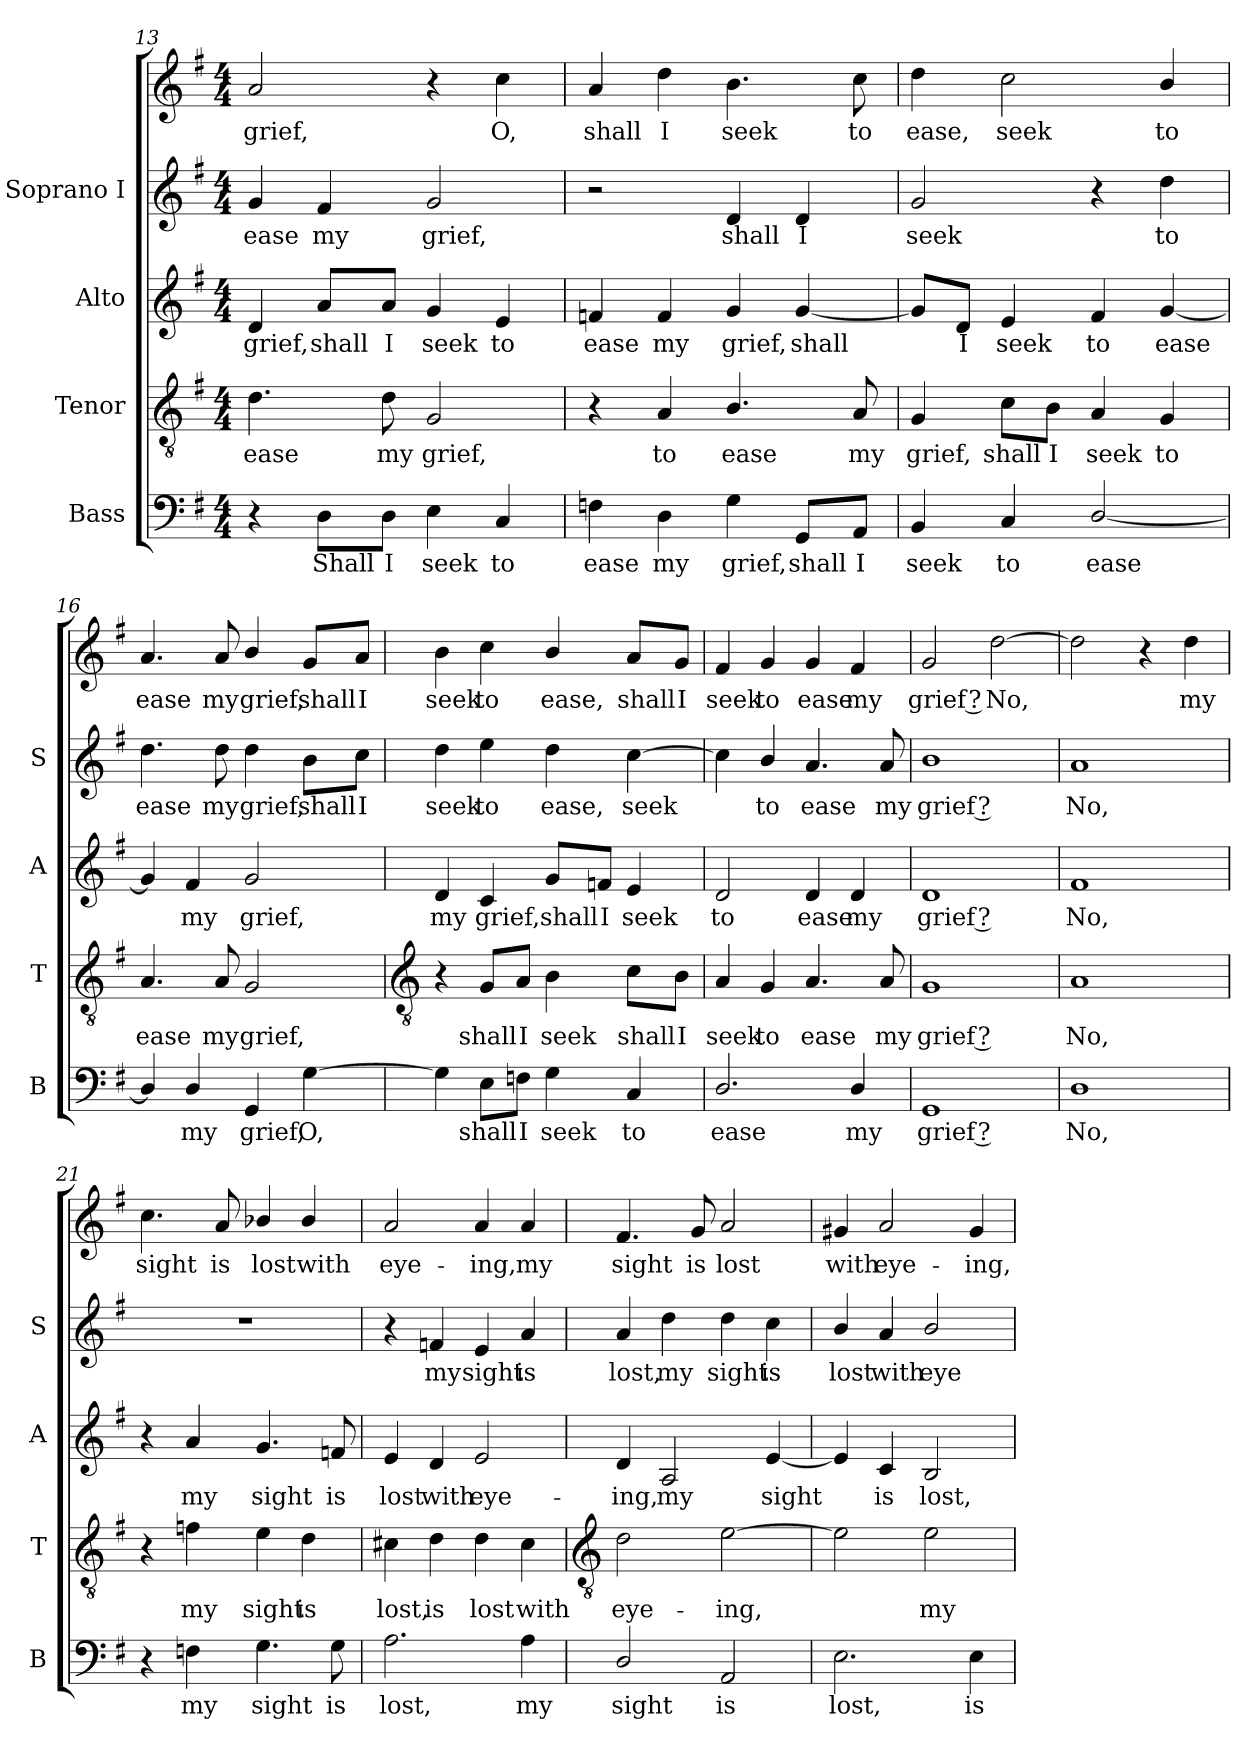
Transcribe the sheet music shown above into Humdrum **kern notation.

**kern	**text	**kern	**text	**kern	**text	**kern	**text	**kern	**text
*part4	*part4	*part3	*part3	*part2	*part2	*part1	*part1	*part1	*part1
*staff5	*staff5	*staff4	*staff4	*staff3	*staff3	*staff2	*staff2	*staff1	*staff1
*I"Bass	*	*I"Tenor	*	*I"Alto	*	*I"Soprano I	*	*	*
*I'B	*	*I'T	*	*I'A	*	*I'S	*	*	*
!!LO:LB:g=z
*clefF4	*	*clefGv2	*	*clefG2	*	*clefG2	*	*clefG2	*
*k[f#]	*	*k[f#]	*	*k[f#]	*	*k[f#]	*	*k[f#]	*
*G:	*	*G:	*	*G:	*	*G:	*	*G:	*
*M4/4	*	*M4/4	*	*M4/4	*	*M4/4	*	*M4/4	*
=13	=13	=13	=13	=13	=13	=13	=13	=13	=13
!	!	!	!LO:LY:b	!	!LO:LY:b	!	!LO:LY:b	!	!LO:LY:b
4r	.	4.d	ease	4d	grief,	4g	ease	2a	grief,
!	!LO:LY:b	!	!	!	!LO:LY:b	!	!LO:LY:b	!	!
8D\L	Shall	.	.	8a/L	shall	4f#	my	.	.
!	!LO:LY:b	!	!LO:LY:b	!	!LO:LY:b	!	!	!	!
8D\J	I	8d	my	8a/J	I	.	.	.	.
!	!LO:LY:b	!	!LO:LY:b	!	!LO:LY:b	!	!LO:LY:b	!	!
4E	seek	2G	grief,	4g	seek	2g	grief,	4r	.
!	!LO:LY:b	!	!	!	!LO:LY:b	!	!	!	!LO:LY:b
4C	to	.	.	4e	to	.	.	4cc	O,
=14	=14	=14	=14	=14	=14	=14	=14	=14	=14
!	!LO:LY:b	!	!	!	!LO:LY:b	!	!	!	!LO:LY:b
4Fn	ease	4r	.	4fn	ease	2r	.	4a	shall
!	!LO:LY:b	!	!LO:LY:b	!	!LO:LY:b	!	!	!	!LO:LY:b
4D	my	4A	to	4f	my	.	.	4dd	I
!	!LO:LY:b	!	!LO:LY:b	!	!LO:LY:b	!	!LO:LY:b	!	!LO:LY:b
4G	grief,	4.B/	ease	4g	grief,	4d	shall	4.b	seek
!	!LO:LY:b	!	!	!	!LO:LY:b	!	!LO:LY:b	!	!
8GG/L	shall	.	.	[4g	shall	4d	I	.	.
!	!LO:LY:b	!	!LO:LY:b	!	!	!	!	!	!LO:LY:b
8AA/J	I	8A	my	.	.	.	.	8cc	to
=15	=15	=15	=15	=15	=15	=15	=15	=15	=15
!	!LO:LY:b	!	!LO:LY:b	!	!	!	!LO:LY:b	!	!LO:LY:b
4BB	seek	4G	grief,	8g/L]	.	2g	seek	4dd	ease,
!	!	!	!	!	!LO:LY:b	!	!	!	!
.	.	.	.	8d/J	I	.	.	.	.
!	!LO:LY:b	!	!LO:LY:b	!	!LO:LY:b	!	!	!	!LO:LY:b
4C	to	8c\L	shall	4e	seek	.	.	2cc	seek
!	!	!	!LO:LY:b	!	!	!	!	!	!
.	.	8B\J	I	.	.	.	.	.	.
!	!LO:LY:b	!	!LO:LY:b	!	!LO:LY:b	!	!	!	!
[2D/	ease	4A	seek	4f#	to	4r	.	.	.
!	!	!	!LO:LY:b	!	!LO:LY:b	!	!LO:LY:b	!	!LO:LY:b
.	.	4G	to	[4g	ease	4dd	to	4b/	to
=16	=16	=16	=16	=16	=16	=16	=16	=16	=16
!	!	!	!LO:LY:b	!	!	!	!LO:LY:b	!	!LO:LY:b
4D/]	.	4.A	ease	4g]	.	4.dd	ease	4.a	ease
!	!LO:LY:b	!	!	!	!LO:LY:b	!	!	!	!
4D/	my	.	.	4f#	my	.	.	.	.
!	!	!	!LO:LY:b	!	!	!	!LO:LY:b	!	!LO:LY:b
.	.	8A	my	.	.	8dd	my	8a	my
!	!LO:LY:b	!	!LO:LY:b	!	!LO:LY:b	!	!LO:LY:b	!	!LO:LY:b
4GG	grief,	2G	grief,	2g	grief,	4dd	grief,	4b/	grief,
!	!LO:LY:b	!	!	!	!	!	!LO:LY:b	!	!LO:LY:b
[4G	O,	.	.	.	.	8b\L	shall	8g/L	shall
!	!	!	!	!	!	!	!LO:LY:b	!	!LO:LY:b
.	.	.	.	.	.	8cc\J	I	8a/J	I
!!LO:LB:g=z
=17	=17	=17	=17	=17	=17	=17	=17	=17	=17
*	*	*clefGv2	*	*	*	*	*	*	*
!	!	!	!	!	!LO:LY:b	!	!LO:LY:b	!	!LO:LY:b
4G]	.	4r	.	4d	my	4dd	seek	4b	seek
!	!LO:LY:b	!	!LO:LY:b	!	!LO:LY:b	!	!LO:LY:b	!	!LO:LY:b
8E\L	shall	8G/L	shall	4c	grief,	4ee	to	4cc	to
!	!LO:LY:b	!	!LO:LY:b	!	!	!	!	!	!
8Fn\J	I	8A/J	I	.	.	.	.	.	.
!	!LO:LY:b	!	!LO:LY:b	!	!LO:LY:b	!	!LO:LY:b	!	!LO:LY:b
4G	seek	4B	seek	8g/L	shall	4dd	ease,	4b/	ease,
!	!	!	!	!	!LO:LY:b	!	!	!	!
.	.	.	.	8fn/J	I	.	.	.	.
!	!LO:LY:b	!	!LO:LY:b	!	!LO:LY:b	!	!LO:LY:b	!	!LO:LY:b
4C	to	8c\L	shall	4e	seek	[4cc	seek	8a/L	shall
!	!	!	!LO:LY:b	!	!	!	!	!	!LO:LY:b
.	.	8B\J	I	.	.	.	.	8g/J	I
=18	=18	=18	=18	=18	=18	=18	=18	=18	=18
!	!LO:LY:b	!	!LO:LY:b	!	!LO:LY:b	!	!	!	!LO:LY:b
2.D/	ease	4A	seek	2d	to	4cc]	.	4f#	seek
!	!	!	!LO:LY:b	!	!	!	!LO:LY:b	!	!LO:LY:b
.	.	4G	to	.	.	4b/	to	4g	to
!	!	!	!LO:LY:b	!	!LO:LY:b	!	!LO:LY:b	!	!LO:LY:b
.	.	4.A	ease	4d	ease	4.a	ease	4g	ease
!	!LO:LY:b	!	!	!	!LO:LY:b	!	!	!	!LO:LY:b
4D/	my	.	.	4d	my	.	.	4f#	my
!	!	!	!LO:LY:b	!	!	!	!LO:LY:b	!	!
.	.	8A	my	.	.	8a	my	.	.
=19	=19	=19	=19	=19	=19	=19	=19	=19	=19
!	!LO:LY:b	!	!LO:LY:b	!	!LO:LY:b	!	!LO:LY:b	!	!LO:LY:b
1GG	grief ?	1G	grief ?	1d	grief ?	1b	grief ?	2g	grief ?
!	!	!	!	!	!	!	!	!	!LO:LY:b
.	.	.	.	.	.	.	.	[2dd	No,
=20	=20	=20	=20	=20	=20	=20	=20	=20	=20
!	!LO:LY:b	!	!LO:LY:b	!	!LO:LY:b	!	!LO:LY:b	!	!
1D	No,	1A	No,	1f#	No,	1a	No,	2dd]	.
.	.	.	.	.	.	.	.	4r	.
!	!	!	!	!	!	!	!	!	!LO:LY:b
.	.	.	.	.	.	.	.	4dd	my
=21	=21	=21	=21	=21	=21	=21	=21	=21	=21
!	!	!	!	!	!	!	!	!	!LO:LY:b
4r	.	4r	.	4r	.	1r	.	4.cc	sight
!	!LO:LY:b	!	!LO:LY:b	!	!LO:LY:b	!	!	!	!
4Fn	my	4fn	my	4a	my	.	.	.	.
!	!	!	!	!	!	!	!	!	!LO:LY:b
.	.	.	.	.	.	.	.	8a	is
!	!LO:LY:b	!	!LO:LY:b	!	!LO:LY:b	!	!	!	!LO:LY:b
4.G	sight	4e	sight	4.g	sight	.	.	4b-X/	lost
!	!	!	!LO:LY:b	!	!	!	!	!	!LO:LY:b
.	.	4d	is	.	.	.	.	4b-/	with
!	!LO:LY:b	!	!	!	!LO:LY:b	!	!	!	!
8G	is	.	.	8fn	is	.	.	.	.
=22	=22	=22	=22	=22	=22	=22	=22	=22	=22
!	!LO:LY:b	!	!LO:LY:b	!	!LO:LY:b	!	!	!	!LO:LY:b
2.A	lost,	4c#X	lost,	4e	lost	4r	.	2a	eye-
!	!	!	!LO:LY:b	!	!LO:LY:b	!	!LO:LY:b	!	!
.	.	4d	is	4d	with	4fn	my	.	.
!	!	!	!LO:LY:b	!	!LO:LY:b	!	!LO:LY:b	!	!LO:LY:b
.	.	4d	lost	2e	eye-	4e	sight	4a	-ing,
!	!LO:LY:b	!	!LO:LY:b	!	!	!	!LO:LY:b	!	!LO:LY:b
4A	my	4c#	with	.	.	4a	is	4a	my
!!LO:LB:g=z
=23	=23	=23	=23	=23	=23	=23	=23	=23	=23
*	*	*clefGv2	*	*	*	*	*	*	*
!	!LO:LY:b	!	!LO:LY:b	!	!LO:LY:b	!	!LO:LY:b	!	!LO:LY:b
2D/	sight	2d	eye-	4d	-ing,	4a	lost,	4.f#	sight
!	!	!	!	!	!LO:LY:b	!	!LO:LY:b	!	!
.	.	.	.	2A	my	4dd	my	.	.
!	!	!	!	!	!	!	!	!	!LO:LY:b
.	.	.	.	.	.	.	.	8g	is
!	!LO:LY:b	!	!LO:LY:b	!	!	!	!LO:LY:b	!	!LO:LY:b
2AA	is	[2e	-ing,	.	.	4dd	sight	2a	lost
!	!	!	!	!	!LO:LY:b	!	!LO:LY:b	!	!
.	.	.	.	[4e	sight	4cc	is	.	.
=24	=24	=24	=24	=24	=24	=24	=24	=24	=24
!	!LO:LY:b	!	!	!	!	!	!LO:LY:b	!	!LO:LY:b
2.E	lost,	2e]	.	4e]	.	4b/	lost	4g#X	with
!	!	!	!	!	!LO:LY:b	!	!LO:LY:b	!	!LO:LY:b
.	.	.	.	4c	is	4a	with	2a	eye-
!	!	!	!LO:LY:b	!	!LO:LY:b	!	!LO:LY:b	!	!
.	.	2e	my	2B	lost,	2b/	eye-	.	.
!	!LO:LY:b	!	!	!	!	!	!	!	!LO:LY:b
4E	is	.	.	.	.	.	.	4g#	-ing,
=	=	=	=	=	=	=	=	=	=
*-	*-	*-	*-	*-	*-	*-	*-	*-	*-
